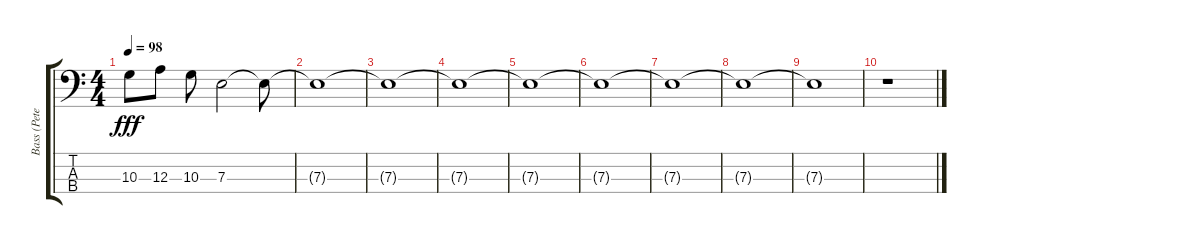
\track ("Bass (Peter Hayes)" "Bass (Pete") {instrument electricbasspick}
\staff {score tabs}
\tuning (G2 D2 A1 E1) {hide}
\ts (4 4)
\tempo 98
\clef f4
\ks c
10.3.8{dy fff} 12.3.8 10.3.8 7.3.2 7.3{t}.8 |
7.3{t}.1 |
7.3{t}.1 |
7.3{t}.1 |
7.3{t}.1 |
7.3{t}.1 |
7.3{t}.1 |
7.3{t}.1 |
7.3{t}.1 |
r.1
